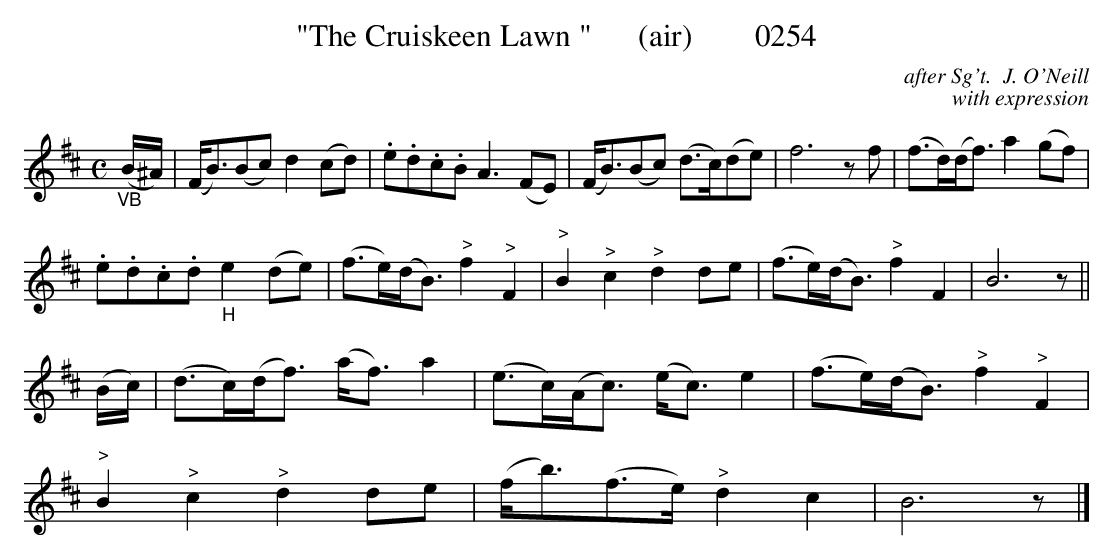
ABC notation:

X:1
T:"The Cruiskeen Lawn "      (air)        0254
C:after Sg't.  J. O'Neill
C:with expression
M:C
L:1/8
K:D
"_VB"(B/2^A/2)|(F/2B3/2)(Bc) d2(cd)|.e.d.c.B A3(FE)|(F/2B3/2)(Bc) (d3/2c/2)(de)|f6zf|(f3/2d/2)(d/2f3/2) a2(gf)|
.e.d.c.d"_H"e2(de)|(f3/2e/2)(d/2B3/2)"^>"f2"^>"F2|"^>"B2"^>"c2"^>"d2de|(f3/2e/2)(d/2B3/2)"^>"f2F2|B6z||
(B/2c/2)|(d3/2c/2)(d/2f3/2) (a/2f3/2) a2|(e3/2c/2)(A/2c3/2) (e/2c3/2) e2|(f3/2e/2)(d/2B3/2)"^>"f2"^>"F2|
"^>"B2"^>"c2"^>"d2de|(f/2b3/2)(f3/2e/2)"^>"d2c2|B6z|]
